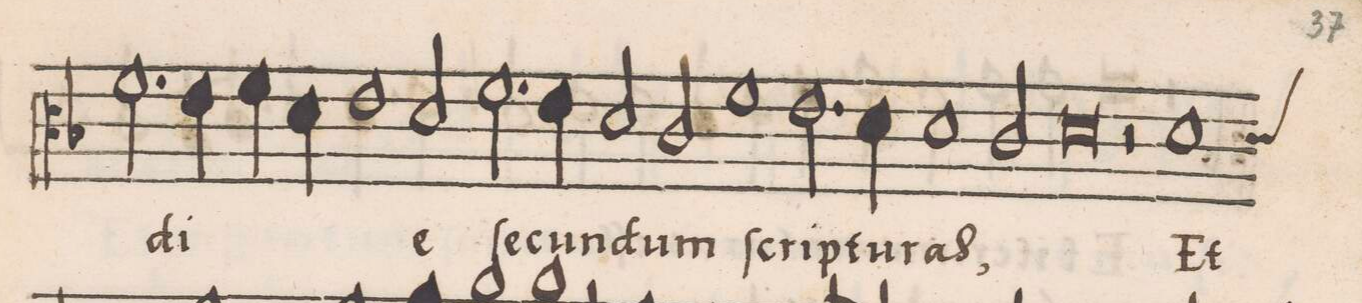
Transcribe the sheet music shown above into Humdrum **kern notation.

**kern	**text
*I"TENOR	*
*clefC3	*
*k[b-]	*
*met(c|)	*
*M2/1	*
2.f\	di-
=125	=125
4e\	.
4f\	.
4d\	.
1e	.
=126	=126
2d/	-e-
2.f\	-ſe-
4e\	-cun-
2d/	.
=127	=127
2c/	-dum
1f	.
2.e\	ſcrip-
=128	=128
4d\	-tu-
1d	-raS,
2c/	.
=129	=129
0d	.
=130	=130
2r	.
*custos:d	*
1d	Et
*-	*-
